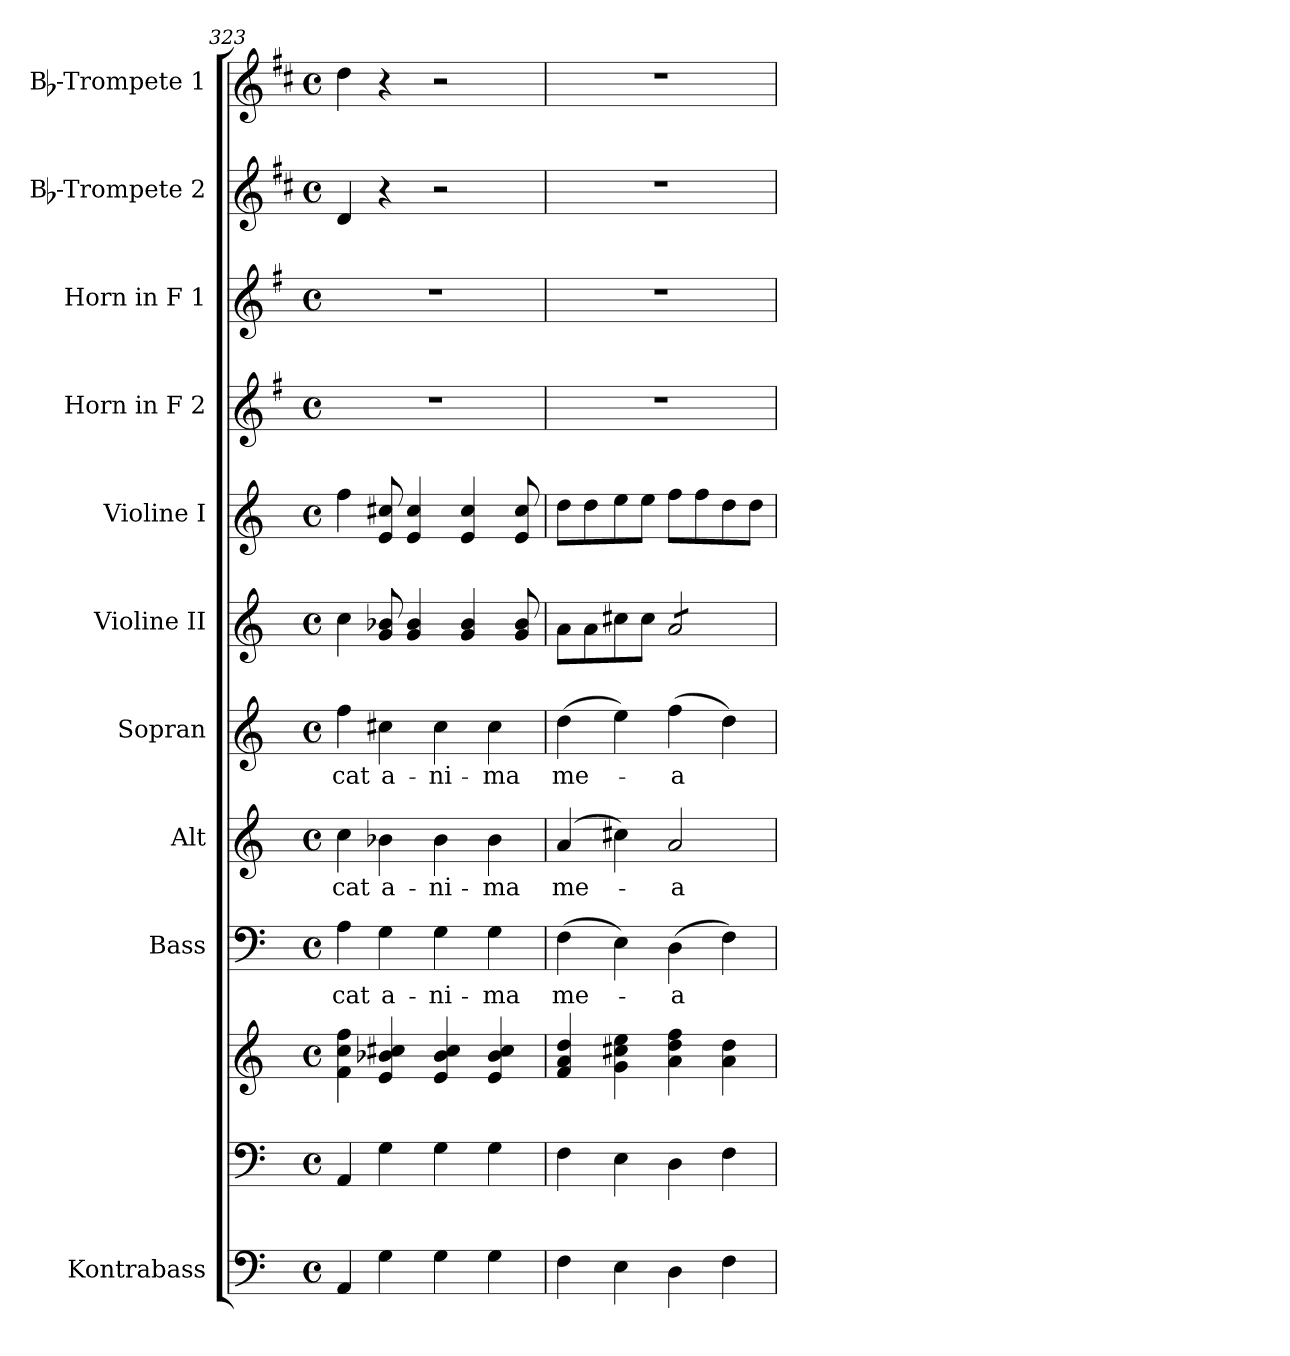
**kern	**kern	**kern	**kern	**text	**kern	**text	**kern	**text	**kern	**kern	**kern	**kern	**kern	**kern
*part11	*part10	*part10	*part9	*part9	*part8	*part8	*part7	*part7	*part6	*part5	*part4	*part3	*part2	*part1
*staff12	*staff11	*staff10	*staff9	*staff9	*staff8	*staff8	*staff7	*staff7	*staff6	*staff5	*staff4	*staff3	*staff2	*staff1
*I"Kontrabass	*	*	*I"Bass	*	*I"Alt	*	*I"Sopran	*	*I"Violine II	*I"Violine I	*I"Horn in F 2	*I"Horn in F 1	*I"Bb-Trompete 2	*I"Bb-Trompete 1
*I'Kb.	*	*	*I'B.	*	*I'A.	*	*I'S.	*	*I'Vl. II	*I'Vl. I	*	*	*I'Bb Trp. 2	*I'Bb Trp. 1
!!LO:PB:g=z
*clefF4	*clefF4	*clefG2	*clefF4	*	*clefG2	*	*clefG2	*	*clefG2	*clefG2	*clefG2	*clefG2	*clefG2	*clefG2
*ITrd7c12	*	*	*	*	*	*	*	*	*	*	*ITrd4c7	*ITrd4c7	*ITrd1c2	*ITrd1c2
*k[]	*k[]	*k[]	*k[]	*	*k[]	*	*k[]	*	*k[]	*k[]	*k[]	*k[]	*k[]	*k[]
*C:	*C:	*C:	*C:	*	*C:	*	*C:	*	*C:	*C:	*C:	*C:	*C:	*C:
*M4/4	*M4/4	*M4/4	*M4/4	*	*M4/4	*	*M4/4	*	*M4/4	*M4/4	*M4/4	*M4/4	*M4/4	*M4/4
*met(c)	*met(c)	*met(c)	*met(c)	*	*met(c)	*	*met(c)	*	*met(c)	*met(c)	*met(c)	*met(c)	*met(c)	*met(c)
=323	=323	=323	=323	=323	=323	=323	=323	=323	=323	=323	=323	=323	=323	=323
!	!	!	!	!LO:LY:b	!	!LO:LY:b	!	!LO:LY:b	!	!	!	!	!	!
4AAA/	4AA/	4f\ 4cc\ 4ff\	4A\	-cat	4cc\	-cat	4ff\	-cat	4cc\	4ff\	1r	1r	4c/	4cc\
!	!	!	!	!LO:LY:b	!	!LO:LY:b	!	!LO:LY:b	!	!	!	!	!	!
4GG\	4G\	4e/ 4b-X/ 4cc#X/	4G\	a-	4b-X\	a-	4cc#X\	a-	8g/ 8b-X/	8e/ 8cc#X/	.	.	4r	4r
.	.	.	.	.	.	.	.	.	4g/ 4b-/	4e/ 4cc#/	.	.	.	.
!	!	!	!	!LO:LY:b	!	!LO:LY:b	!	!LO:LY:b	!	!	!	!	!	!
4GG\	4G\	4e/ 4b-/ 4cc#/	4G\	-ni-	4b-\	-ni-	4cc#\	-ni-	.	.	.	.	2r	2r
.	.	.	.	.	.	.	.	.	4g/ 4b-/	4e/ 4cc#/	.	.	.	.
!	!	!	!	!LO:LY:b	!	!LO:LY:b	!	!LO:LY:b	!	!	!	!	!	!
4GG\	4G\	4e/ 4b-/ 4cc#/	4G\	-ma	4b-\	-ma	4cc#\	-ma	.	.	.	.	.	.
.	.	.	.	.	.	.	.	.	8g/ 8b-/	8e/ 8cc#/	.	.	.	.
=324	=324	=324	=324	=324	=324	=324	=324	=324	=324	=324	=324	=324	=324	=324
!	!	!	!	!LO:LY:b	!	!LO:LY:b	!	!LO:LY:b	!	!	!	!	!	!
4FF\	4F\	4f/ 4a/ 4dd/	(>4F\	me-	(4a/	me-	(>4dd\	me-	8a\L	8dd\L	1r	1r	1r	1r
.	.	.	.	.	.	.	.	.	8a\	8dd\	.	.	.	.
4EE\	4E\	4g\ 4cc#X\ 4ee\	4E\)	.	4cc#X\)	.	4ee\)	.	8cc#X\	8ee\	.	.	.	.
.	.	.	.	.	.	.	.	.	8cc#\J	8ee\J	.	.	.	.
!	!	!	!	!LO:LY:b	!	!LO:LY:b	!	!LO:LY:b	!	!	!	!	!	!
*	*	*	*	*	*	*	*	*	*tremolo	*	*	*	*	*
4DD\	4D\	4a\ 4dd\ 4ff\	(>4D\	-a	2a/	-a	(>4ff\	-a	8a/L	8ff\L	.	.	.	.
.	.	.	.	.	.	.	.	.	8a/	8ff\	.	.	.	.
4FF\	4F\	4a\ 4dd\	4F\)	.	.	.	4dd\)	.	8a/	8dd\	.	.	.	.
.	.	.	.	.	.	.	.	.	8a/J	8dd\J	.	.	.	.
*	*	*	*	*	*	*	*	*	*Xtremolo	*	*	*	*	*
=	=	=	=	=	=	=	=	=	=	=	=	=	=	=
*-	*-	*-	*-	*-	*-	*-	*-	*-	*-	*-	*-	*-	*-	*-
